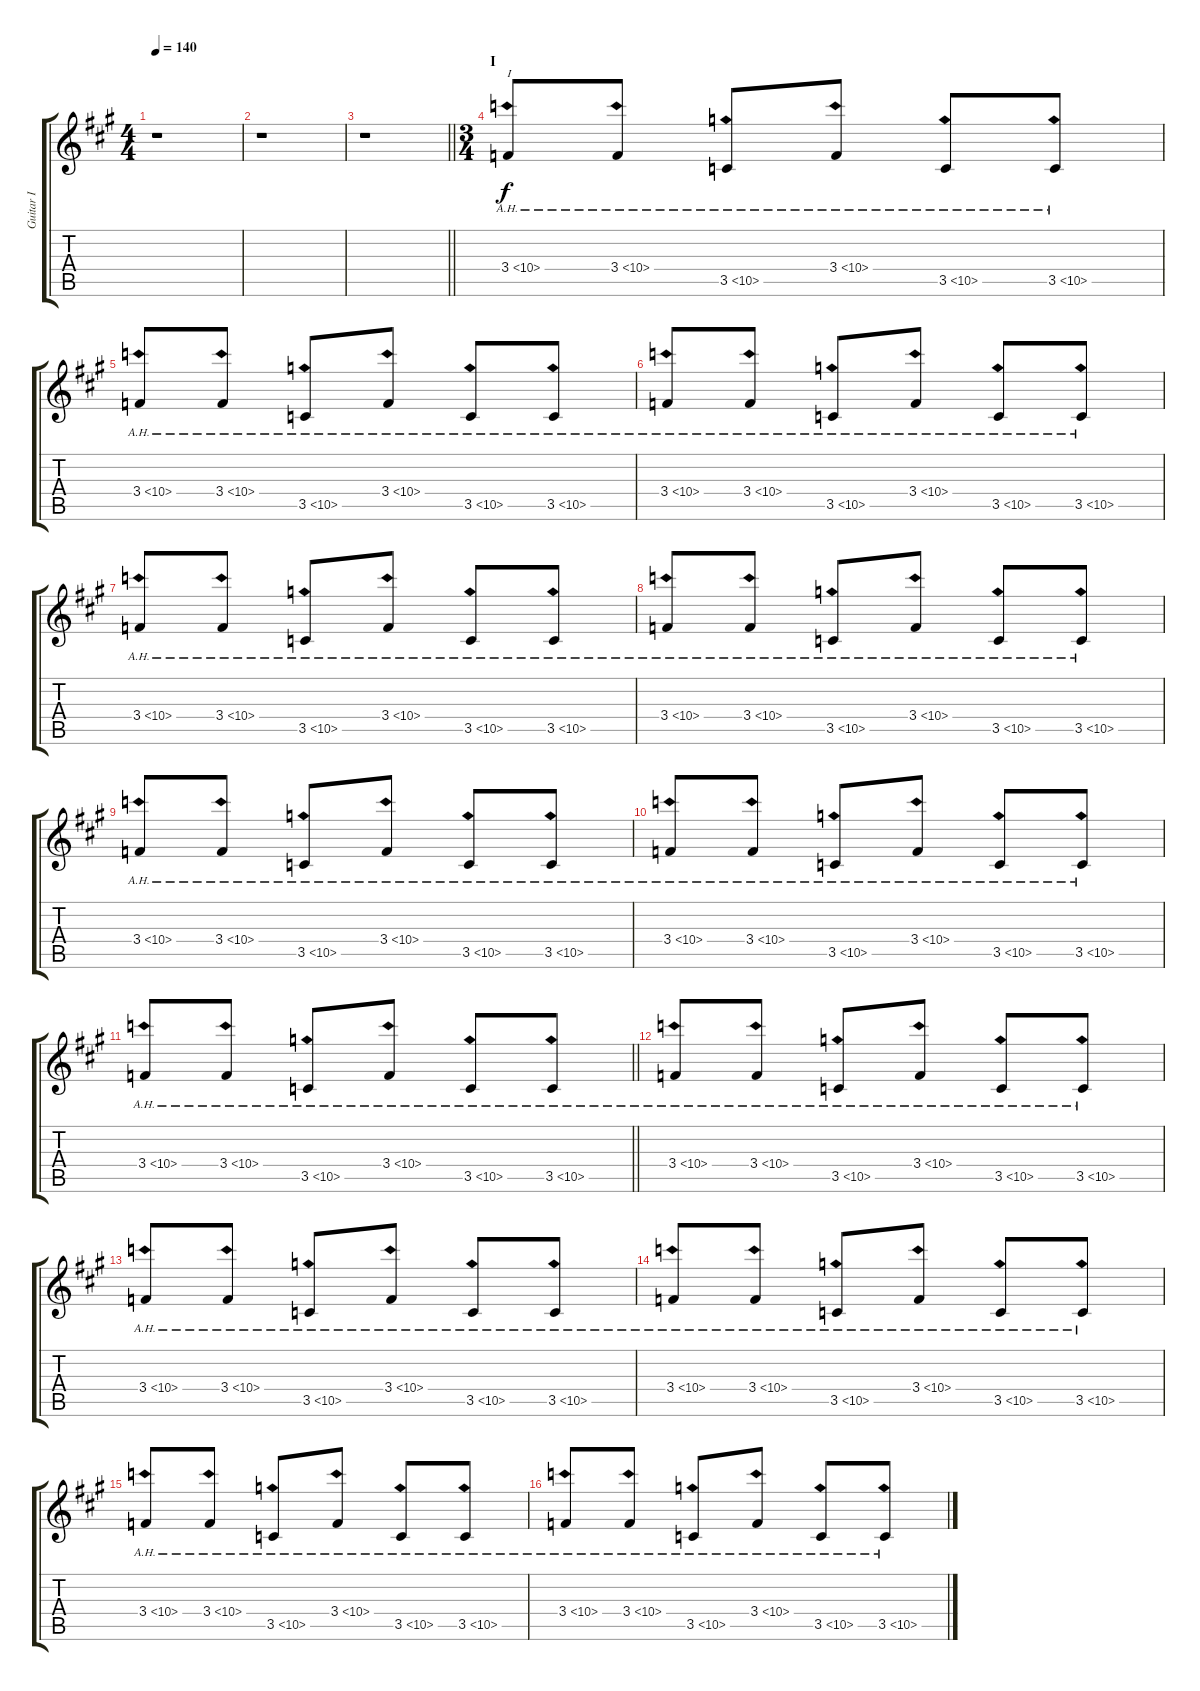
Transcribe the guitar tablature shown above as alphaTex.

\track ("Guitar I" "Guitar I") {instrument acousticguitarsteel}
\staff {score tabs}
\tuning (E4 B3 G3 D3 A2 E2) {hide}
\ts (4 4)
\tempo 140
\clef g2
\ks a
r.1{dy f} |
r.1 |
\barLineRight lightlight
r.1 |
\ts (3 4)
\section ("" "I")
3.4{ah 7}.8{txt "I" volume 8 instrument acousticguitarsteel} 3.4{ah 7}.8 3.5{ah 7}.8 3.4{ah 7}.8 3.5{ah 7}.8 3.5{ah 7}.8 |
3.4{ah 7}.8 3.4{ah 7}.8 3.5{ah 7}.8 3.4{ah 7}.8 3.5{ah 7}.8 3.5{ah 7}.8 |
3.4{ah 7}.8 3.4{ah 7}.8 3.5{ah 7}.8 3.4{ah 7}.8 3.5{ah 7}.8 3.5{ah 7}.8 |
3.4{ah 7}.8 3.4{ah 7}.8 3.5{ah 7}.8 3.4{ah 7}.8 3.5{ah 7}.8 3.5{ah 7}.8 |
3.4{ah 7}.8 3.4{ah 7}.8 3.5{ah 7}.8 3.4{ah 7}.8 3.5{ah 7}.8 3.5{ah 7}.8 |
3.4{ah 7}.8 3.4{ah 7}.8 3.5{ah 7}.8 3.4{ah 7}.8 3.5{ah 7}.8 3.5{ah 7}.8 |
3.4{ah 7}.8 3.4{ah 7}.8 3.5{ah 7}.8 3.4{ah 7}.8 3.5{ah 7}.8 3.5{ah 7}.8 |
\barLineRight lightlight
3.4{ah 7}.8 3.4{ah 7}.8 3.5{ah 7}.8 3.4{ah 7}.8 3.5{ah 7}.8 3.5{ah 7}.8 |
3.4{ah 7}.8 3.4{ah 7}.8 3.5{ah 7}.8 3.4{ah 7}.8 3.5{ah 7}.8 3.5{ah 7}.8 |
3.4{ah 7}.8 3.4{ah 7}.8 3.5{ah 7}.8 3.4{ah 7}.8 3.5{ah 7}.8 3.5{ah 7}.8 |
3.4{ah 7}.8 3.4{ah 7}.8 3.5{ah 7}.8 3.4{ah 7}.8 3.5{ah 7}.8 3.5{ah 7}.8 |
3.4{ah 7}.8 3.4{ah 7}.8 3.5{ah 7}.8 3.4{ah 7}.8 3.5{ah 7}.8 3.5{ah 7}.8 |
3.4{ah 7}.8 3.4{ah 7}.8 3.5{ah 7}.8 3.4{ah 7}.8 3.5{ah 7}.8 3.5{ah 7}.8
